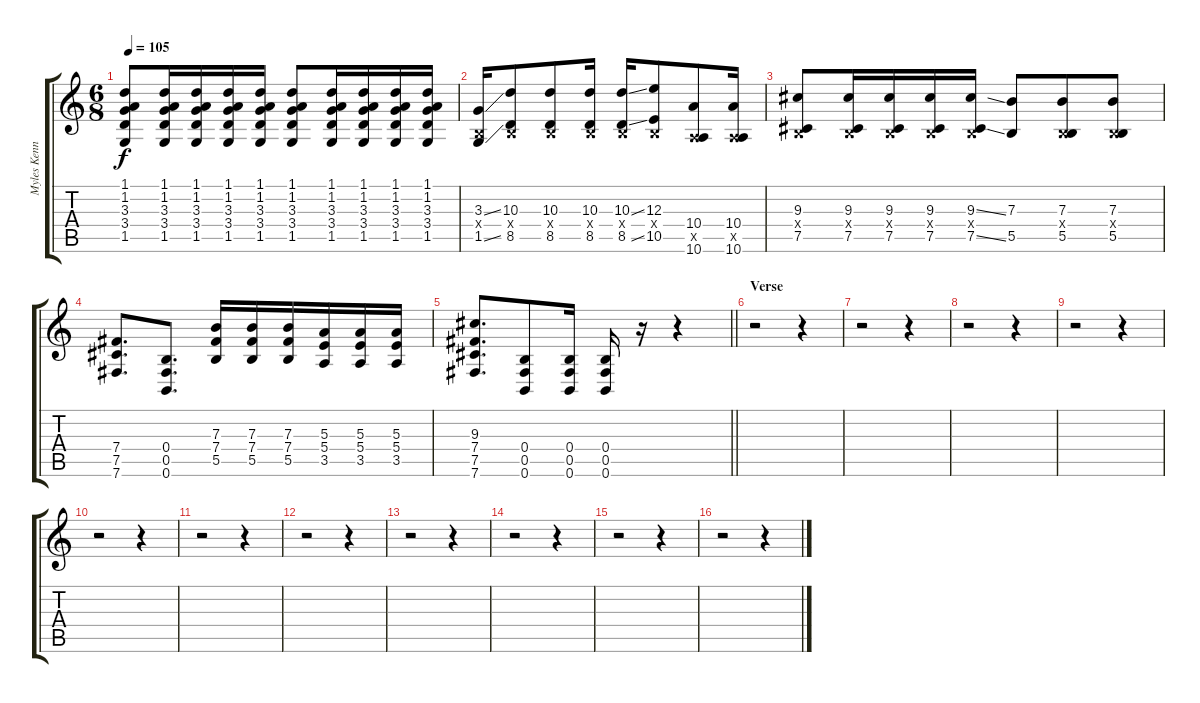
\track ("Myles Kennedy (Rhythm Guitar)" "Myles Kenn") {instrument distortionguitar}
\staff {score tabs}
\tuning (Db4 Ab3 E3 B2 Gb2 B1) {hide}
\ts (6 8)
\tempo 105
\clef g2
\ks c
(1.1 1.2 3.3 3.4 1.5).8{dy f} (1.1 1.2 3.3 3.4 1.5).16 (1.1 1.2 3.3 3.4 1.5).16 (1.1 1.2 3.3 3.4 1.5).16 (1.1 1.2 3.3 3.4 1.5).16 (1.1 1.2 3.3 3.4 1.5).8 (1.1 1.2 3.3 3.4 1.5).16 (1.1 1.2 3.3 3.4 1.5).16 (1.1 1.2 3.3 3.4 1.5).16 (1.1 1.2 3.3 3.4 1.5).16 |
(3.3{ss} 0.4{x} 1.5{ss}).16 (10.3 0.4{x} 8.5).8 (10.3 0.4{x} 8.5).8 (10.3 0.4{x} 8.5).16 (10.3{ss} 0.4{x} 8.5{ss}).16 (12.3 0.4{x} 10.5).8 (10.4 3.5{x} 10.6).8 (10.4 3.5{x} 10.6).16 |
(9.3 0.4{x} 7.5).8 (9.3 0.4{x} 7.5).16 (9.3 0.4{x} 7.5).16 (9.3 0.4{x} 7.5).16 (9.3{ss} 0.4{x} 7.5{ss}).16 (7.3 5.5).8 (7.3 0.4{x} 5.5).8 (7.3 0.4{x} 5.5).8 |
(7.4 7.5 7.6).8{d} (0.4 0.5 0.6).8{d} (7.3 7.4 5.5).16 (7.3 7.4 5.5).16 (7.3 7.4 5.5).16 (5.3 5.4 3.5).16 (5.3 5.4 3.5).16 (5.3 5.4 3.5).16 |
\barLineRight lightlight
(9.3 7.4 7.5 7.6).8{d} (0.4 0.5 0.6).8 (0.4 0.5 0.6).16 (0.4 0.5 0.6).16 r.16 r.4 |
\section ("" "Verse")
r.2 r.4 |
r.2 r.4 |
r.2 r.4 |
r.2 r.4 |
r.2 r.4 |
r.2 r.4 |
r.2 r.4 |
r.2 r.4 |
r.2 r.4 |
r.2 r.4 |
r.2 r.4
